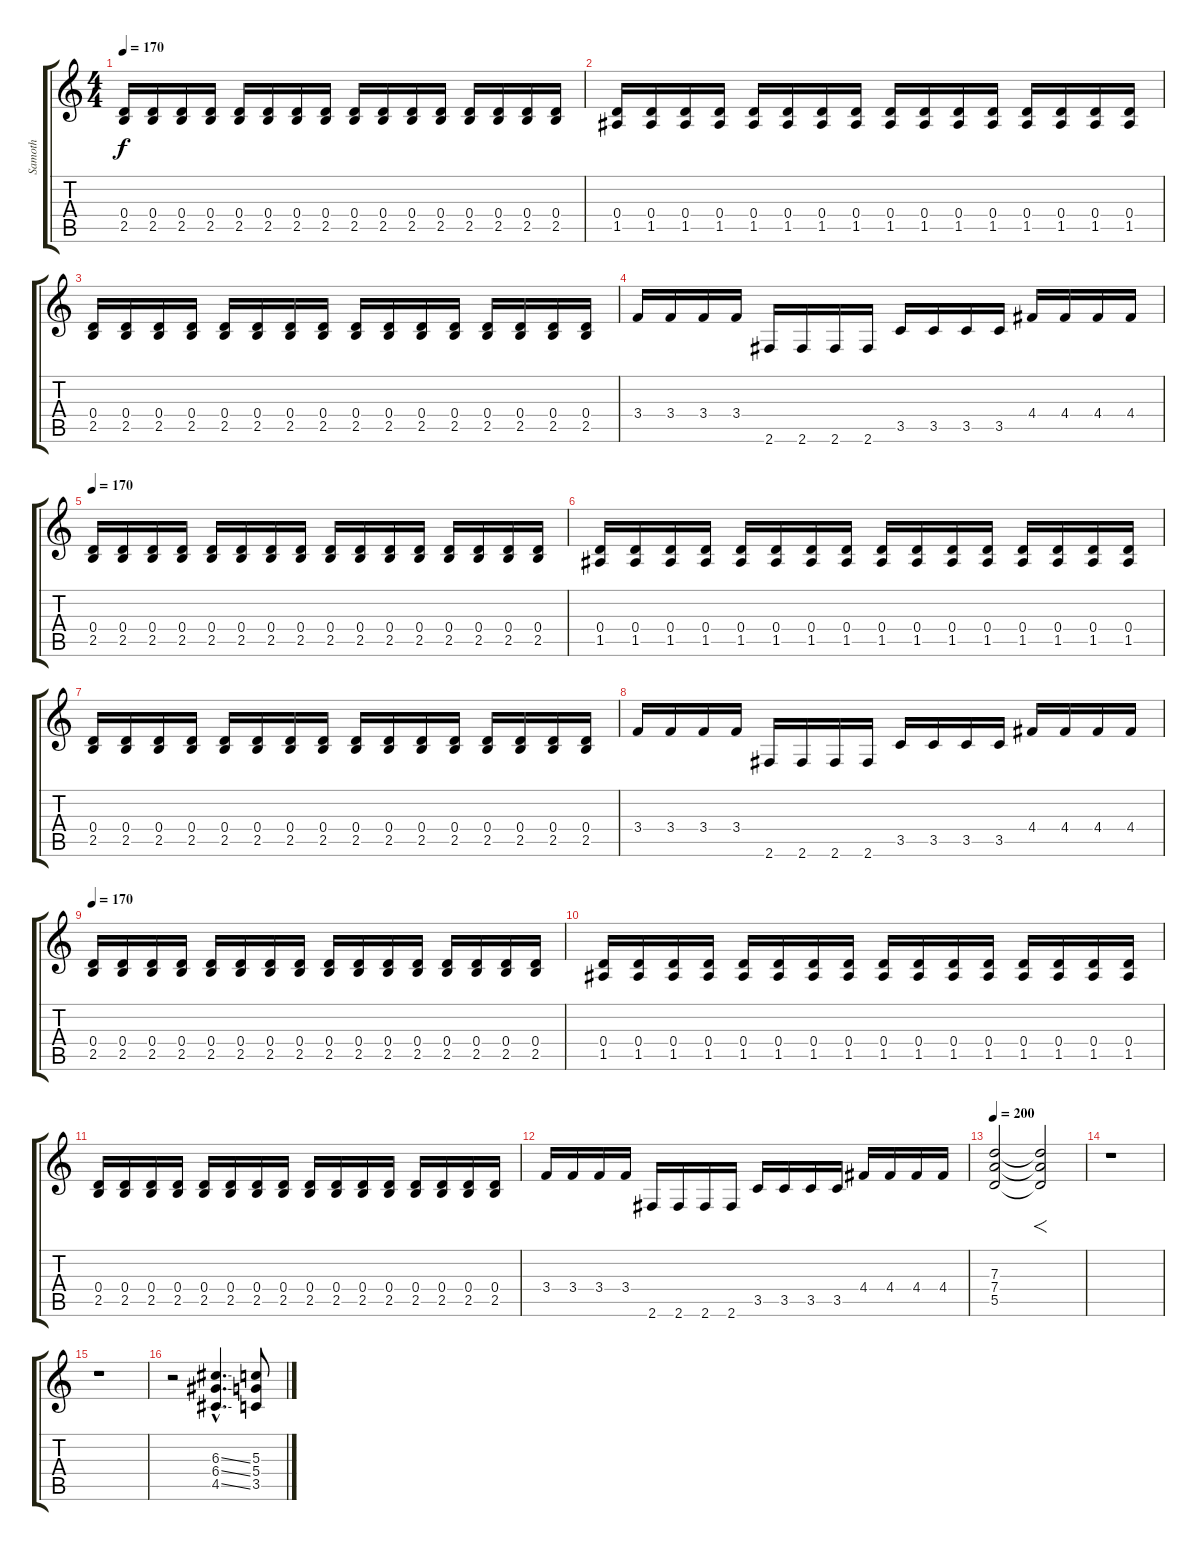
\track ("Samoth" "Samoth") {instrument distortionguitar}
\staff {score tabs}
\tuning (E4 B3 G3 D3 A2 E2) {hide}
\ts (4 4)
\tempo 170
\clef g2
\ks c
(0.4 2.5).16{dy f} (0.4 2.5).16 (0.4 2.5).16 (0.4 2.5).16 (0.4 2.5).16 (0.4 2.5).16 (0.4 2.5).16 (0.4 2.5).16 (0.4 2.5).16 (0.4 2.5).16 (0.4 2.5).16 (0.4 2.5).16 (0.4 2.5).16 (0.4 2.5).16 (0.4 2.5).16 (0.4 2.5).16 |
(0.4 1.5).16 (0.4 1.5).16 (0.4 1.5).16 (0.4 1.5).16 (0.4 1.5).16 (0.4 1.5).16 (0.4 1.5).16 (0.4 1.5).16 (0.4 1.5).16 (0.4 1.5).16 (0.4 1.5).16 (0.4 1.5).16 (0.4 1.5).16 (0.4 1.5).16 (0.4 1.5).16 (0.4 1.5).16 |
(0.4 2.5).16 (0.4 2.5).16 (0.4 2.5).16 (0.4 2.5).16 (0.4 2.5).16 (0.4 2.5).16 (0.4 2.5).16 (0.4 2.5).16 (0.4 2.5).16 (0.4 2.5).16 (0.4 2.5).16 (0.4 2.5).16 (0.4 2.5).16 (0.4 2.5).16 (0.4 2.5).16 (0.4 2.5).16 |
3.4.16 3.4.16 3.4.16 3.4.16 2.6.16 2.6.16 2.6.16 2.6.16 3.5.16 3.5.16 3.5.16 3.5.16 4.4.16 4.4.16 4.4.16 4.4.16 |
\tempo 170
(0.4 2.5).16 (0.4 2.5).16 (0.4 2.5).16 (0.4 2.5).16 (0.4 2.5).16 (0.4 2.5).16 (0.4 2.5).16 (0.4 2.5).16 (0.4 2.5).16 (0.4 2.5).16 (0.4 2.5).16 (0.4 2.5).16 (0.4 2.5).16 (0.4 2.5).16 (0.4 2.5).16 (0.4 2.5).16 |
(0.4 1.5).16 (0.4 1.5).16 (0.4 1.5).16 (0.4 1.5).16 (0.4 1.5).16 (0.4 1.5).16 (0.4 1.5).16 (0.4 1.5).16 (0.4 1.5).16 (0.4 1.5).16 (0.4 1.5).16 (0.4 1.5).16 (0.4 1.5).16 (0.4 1.5).16 (0.4 1.5).16 (0.4 1.5).16 |
(0.4 2.5).16 (0.4 2.5).16 (0.4 2.5).16 (0.4 2.5).16 (0.4 2.5).16 (0.4 2.5).16 (0.4 2.5).16 (0.4 2.5).16 (0.4 2.5).16 (0.4 2.5).16 (0.4 2.5).16 (0.4 2.5).16 (0.4 2.5).16 (0.4 2.5).16 (0.4 2.5).16 (0.4 2.5).16 |
3.4.16 3.4.16 3.4.16 3.4.16 2.6.16 2.6.16 2.6.16 2.6.16 3.5.16 3.5.16 3.5.16 3.5.16 4.4.16 4.4.16 4.4.16 4.4.16 |
\tempo 170
(0.4 2.5).16 (0.4 2.5).16 (0.4 2.5).16 (0.4 2.5).16 (0.4 2.5).16 (0.4 2.5).16 (0.4 2.5).16 (0.4 2.5).16 (0.4 2.5).16 (0.4 2.5).16 (0.4 2.5).16 (0.4 2.5).16 (0.4 2.5).16 (0.4 2.5).16 (0.4 2.5).16 (0.4 2.5).16 |
(0.4 1.5).16 (0.4 1.5).16 (0.4 1.5).16 (0.4 1.5).16 (0.4 1.5).16 (0.4 1.5).16 (0.4 1.5).16 (0.4 1.5).16 (0.4 1.5).16 (0.4 1.5).16 (0.4 1.5).16 (0.4 1.5).16 (0.4 1.5).16 (0.4 1.5).16 (0.4 1.5).16 (0.4 1.5).16 |
(0.4 2.5).16 (0.4 2.5).16 (0.4 2.5).16 (0.4 2.5).16 (0.4 2.5).16 (0.4 2.5).16 (0.4 2.5).16 (0.4 2.5).16 (0.4 2.5).16 (0.4 2.5).16 (0.4 2.5).16 (0.4 2.5).16 (0.4 2.5).16 (0.4 2.5).16 (0.4 2.5).16 (0.4 2.5).16 |
3.4.16 3.4.16 3.4.16 3.4.16 2.6.16 2.6.16 2.6.16 2.6.16 3.5.16 3.5.16 3.5.16 3.5.16 4.4.16 4.4.16 4.4.16 4.4.16 |
\tempo 200
(7.3 7.4 5.5).2 (7.3{t} 7.4{t} 5.5{t}).2{f} |
r.1 |
r.1 |
r.2 (6.3{ss hac} 6.4{ss hac} 4.5{ss hac}).4{d} (5.3{ss} 5.4{ss} 3.5{ss}).8
